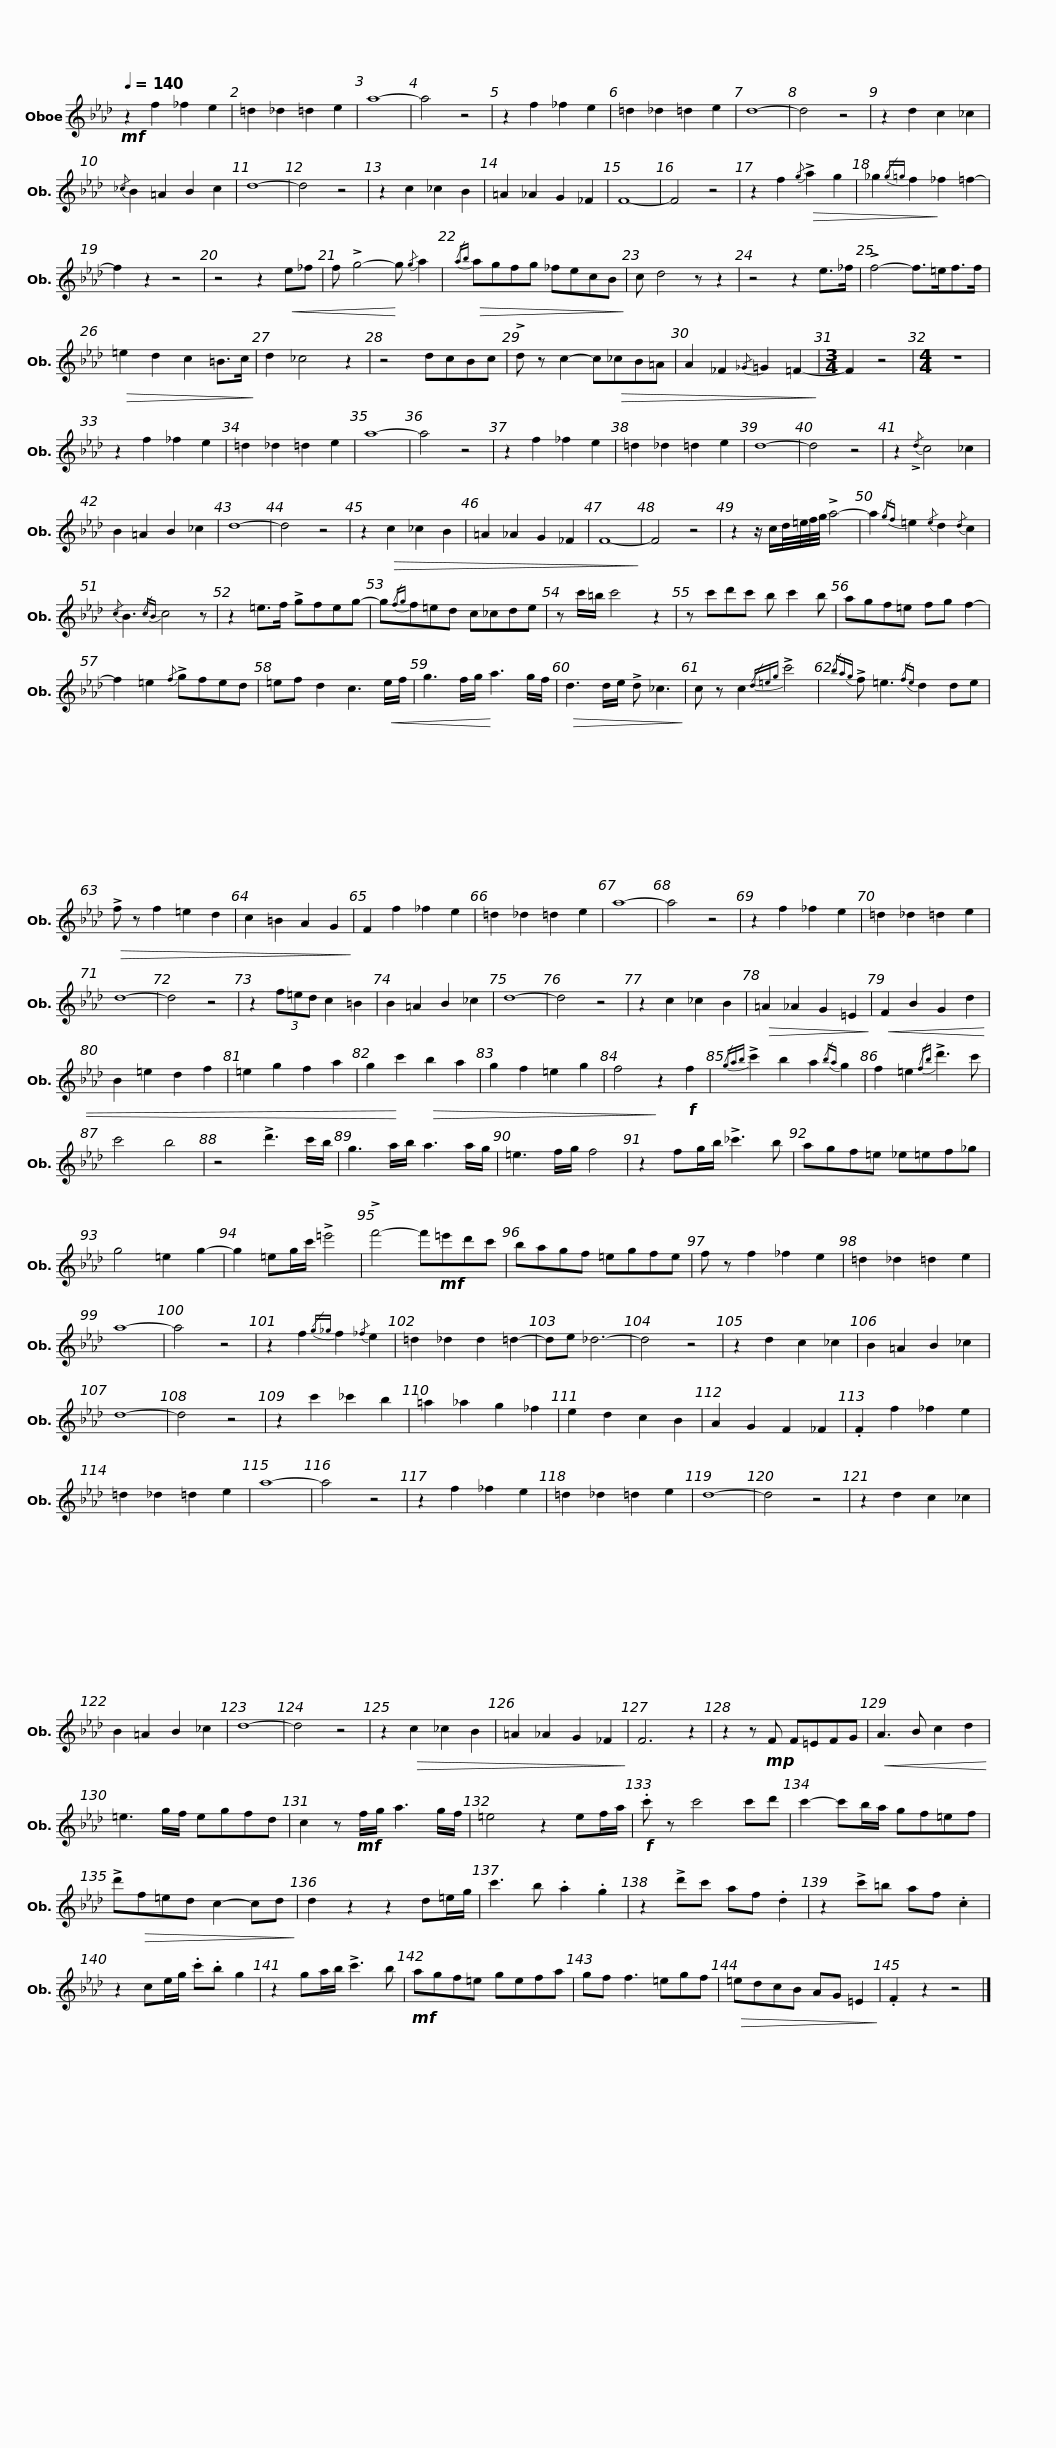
X:1
L:1/8
Q:1/4=140
M:none
I:linebreak $
K:Ab
V:1 treble
V:1
!mf! z2 f2 _f2 e2 | =d2 _d2 =d2 e2 | a8- | a4 z4 | z2 f2 _f2 e2 | %5
 =d2 _d2 =d2 e2 | d8- | d4 z4 |$ z2 d2 c2 _c2 |{/_c} B2 =A2 B2 c2 | %10
 d8- | d4 z4 | z2 c2 _c2 B2 | =A2 _A2 G2 _F2 | F8- | %15
 F4 z4 |$ z2 f2!>(!{/g} !>!a2 g2 | _g2{/g=g} f2!>)! _f2 =f2- | f2 z2 z4 | z4 z2!<(! e_f | %20
 f !>!g4-!<)! g{/g} a2 |!>(!{/ab} agfg _fecB!>)! |$ c d4 z z2 | z4 z2 e>_f | !>!f4- f>=ef>f | %25
!>(! =e2 d2 c2 =B>c!>)! | d2 _c4 z2 |$ z4 dcBc | !>!d z c2- c!>(!_cB=A | A2 _F2{/_G} =G2 =F2-!>)! | %30
[M:3/4] F2 z4 |[M:4/4] z8 |$ z2 f2 _f2 e2 | =d2 _d2 =d2 e2 | a8- | %35
 a4 z4 | z2 f2 _f2 e2 | =d2 _d2 =d2 e2 | d8- | d4 z4 |$ %40
 z2{/!>!d} c4 _c2 | B2 =A2 B2 _c2 | d8- | d4 z4 | z2!>(! c2 _c2 B2 | %45
 =A2 _A2 G2 _F2 | F8-!>)! | F4 z4 | z2 z/ c/d/4=e/4f/4g/4 !>!a4- |$ a2{/gf} =e2{/e} d2{/d} c2 | %50
{/c} B3{/cB} c4 z |$ z2 =e>f !>!gfeg- | g{/fg}f=ed c_cde | z c'/=b/ c'4 z2 |$ z c'd'c' b c'2 b | %55
 agf=e fg f2- | f2 =e2{/f} !>!gfed | =ef d2 c3!<(! e/f/ | g3 f/g/!<)! a3 g/f/ |$!>(! d3 d/e/ !>!d _c3!>)! | %60
 c z c2{/d=eg} !>!c'4 |{/bag} !>!f =e3{/fe} d2 de |!>(! !>!f z f2 =e2 d2 | c2 =B2 A2 G2!>)! |$ F2 f2 _f2 e2 | %65
 =d2 _d2 =d2 e2 | a8- | a4 z4 | z2 f2 _f2 e2 | =d2 _d2 =d2 e2 | %70
 d8- | d4 z4 |$ z2 (3f=ed c2 =B2 | B2 =A2 B2 _c2 | d8- | %75
 d4 z4 | z2 c2 _c2 B2 |!>(! =A2 _A2 G2 =E2!>)! |!<(! F2 B2 G2 d2 | B2 =e2 d2 f2 |$ %80
 =e2 g2 f2 a2 | g2!<)! c'2!>(! b2 a2 | g2 f2 =e2 g2 | f4!>)! z2!f! f2 |{/gab} !>!c'2 b2 a2{/ba} g2 | %85
 f2 =e2{/fb} !>!d'3 c' | c'4 b4 |$ z4 !>!d'3 c'/b/ | g3 a/b/ a3 a/g/ | =e3 f/g/ f4 | %90
 z2 fg/b/ !>!_c'3 b | agf=e _e=ef_g | g4 =e2 g2- |$ g2 =eg/c'/ !>!=e'4 | !>!f'4- f'!mf!=e'd'c' | %95
 bagf =egfe | f z f2 _f2 e2 | =d2 _d2 =d2 e2 | a8- | a4 z4 |$ %100
 z2 f2{/g_g} f2{/_f} e2 | =d2 _d2 d2 =d2- | de _d6- | d4 z4 | z2 d2 c2 _c2 | %105
 B2 =A2 B2 _c2 | d8- | d4 z4 |$ z2 c'2 _c'2 b2 | =a2 _a2 g2 _f2 | %110
 e2 d2 c2 B2 | A2 G2 F2 _F2 | .F2 f2 _f2 e2 | =d2 _d2 =d2 e2 | a8- | %115
 a4 z4 |$ z2 f2 _f2 e2 | =d2 _d2 =d2 e2 | d8- | d4 z4 |$ %120
 z2 d2 c2 _c2 | B2 =A2 B2 _c2 | d8- | d4 z4 | z2!>(! c2 _c2 B2 | %125
 =A2 _A2 G2 _F2!>)! | F6 z2 |$ z2 z!mp! F F=EFG |!<(! A3 B c2 d2!<)! | =e3 g/f/ egfd | %130
 c2 z!mf! f/g/ a3 g/f/ | =e4 z2 ef/a/ |$!f! .c' z c'4 c'd' | c'2- c'b/a/ gf=ef | !>!d'!>(!f=ed c2- cd!>)! | %135
 d2 z2 z2 d=e/g/ |$ c'3 b .a2 .g2 | z2 !>!d'c' af .d2 | z2 !>!c'=b af .c2 | z2 ce/g/ .c'.b g2 |$ %140
 z2 ga/b/ !>!c'3 b |!mf! agf=e gefa | gf f3 =egf |!>(! =edcB AG =E2!>)! | .F2 z2 z4 |] %145
